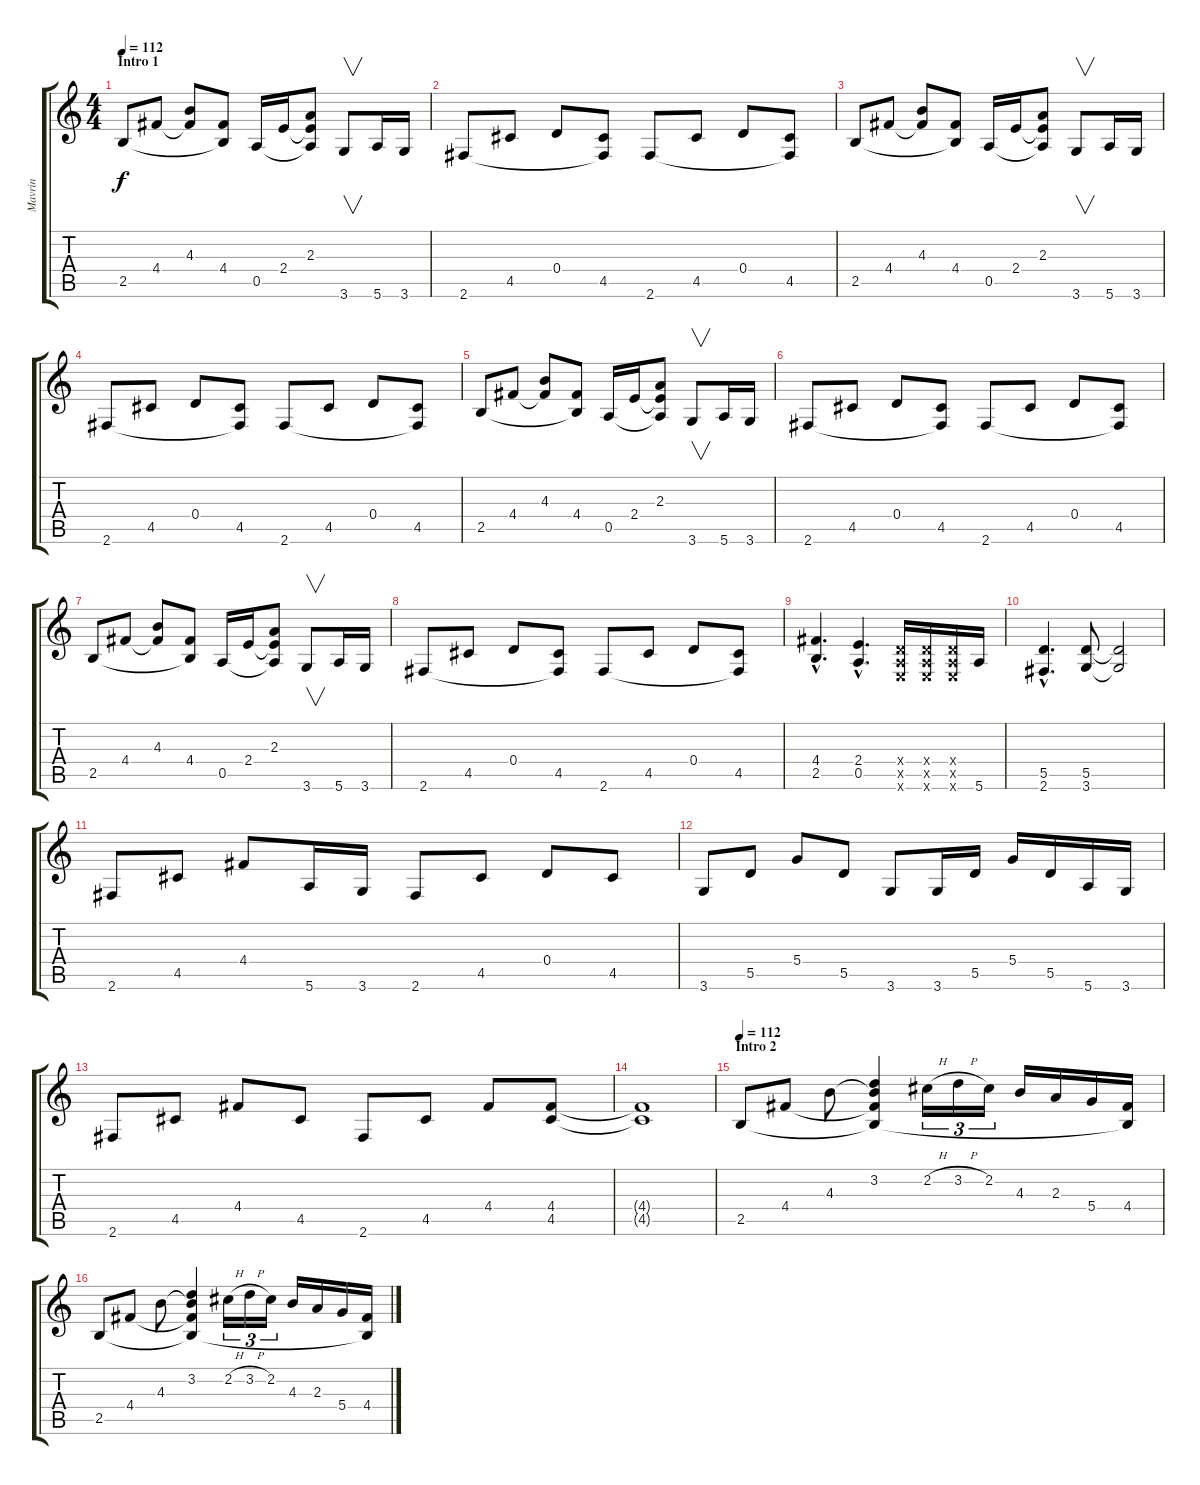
\track ("Mavrin" "Mavrin") {instrument overdrivenguitar}
\staff {score tabs}
\tuning (E4 B3 G3 D3 A2 E2) {hide}
\ts (4 4)
\section ("" "Intro 1")
\tempo 112
\tempo 78
\tempo 112
\clef g2
\ks c
2.5.8{dy f instrument overdrivenguitar} 4.4.8 (4.3 4.4{t}).8 (4.4 2.5{t}).8 0.5.16 2.4.16 (2.3 2.4{t} 0.5{t}).8 3.6.8{v} 5.6.16 3.6.16 |
2.6.8 4.5.8 0.4.8 (4.5 2.6{t}).8 2.6.8 4.5.8 0.4.8 (4.5 2.6{t}).8 |
2.5.8 4.4.8 (4.3 4.4{t}).8 (4.4 2.5{t}).8 0.5.16 2.4.16 (2.3 2.4{t} 0.5{t}).8 3.6.8{v} 5.6.16 3.6.16 |
2.6.8 4.5.8 0.4.8 (4.5 2.6{t}).8 2.6.8 4.5.8 0.4.8 (4.5 2.6{t}).8 |
2.5.8 4.4.8 (4.3 4.4{t}).8 (4.4 2.5{t}).8 0.5.16 2.4.16 (2.3 2.4{t} 0.5{t}).8 3.6.8{v} 5.6.16 3.6.16 |
2.6.8 4.5.8 0.4.8 (4.5 2.6{t}).8 2.6.8 4.5.8 0.4.8 (4.5 2.6{t}).8 |
2.5.8 4.4.8 (4.3 4.4{t}).8 (4.4 2.5{t}).8 0.5.16 2.4.16 (2.3 2.4{t} 0.5{t}).8 3.6.8{v} 5.6.16 3.6.16 |
2.6.8 4.5.8 0.4.8 (4.5 2.6{t}).8 2.6.8 4.5.8 0.4.8 (4.5 2.6{t}).8 |
(4.4{hac} 2.5{hac}).4{d} (2.4{hac} 0.5{hac}).4{d} (0.4{x} 0.5{x} 0.6{x}).16 (0.4{x} 0.5{x} 0.6{x}).16 (0.4{x} 0.5{x} 0.6{x}).16 5.6.16 |
(5.5{hac} 2.6{hac}).4{d} (5.5 3.6).8 (5.5{t} 3.6{t}).2 |
2.6.8 4.5.8 4.4.8 5.6.16 3.6.16 2.6.8 4.5.8 0.4.8 4.5.8 |
3.6.8 5.5.8 5.4.8 5.5.8 3.6.8 3.6.16 5.5.16 5.4.16 5.5.16 5.6.16 3.6.16 |
2.6.8 4.5.8 4.4.8 4.5.8 2.6.8 4.5.8 4.4.8 (4.4 4.5).8 |
(4.4{t} 4.5{t}).1 |
\section ("" "Intro 2")
\tempo 112
2.5.8 4.4.8 4.3.8 (3.2 4.3{t} 4.4{t} 2.5{t}).4 2.2{h}.16{tu (3 2)} 3.2{h}.16{tu (3 2)} 2.2.16{tu (3 2)} 4.3.16 2.3.16 5.4.16 (4.4 2.5{t}).16 |
2.5.8 4.4.8 4.3.8 (3.2 4.3{t} 4.4{t} 2.5{t}).4 2.2{h}.16{tu (3 2)} 3.2{h}.16{tu (3 2)} 2.2.16{tu (3 2)} 4.3.16 2.3.16 5.4.16 (4.4 2.5{t}).16
